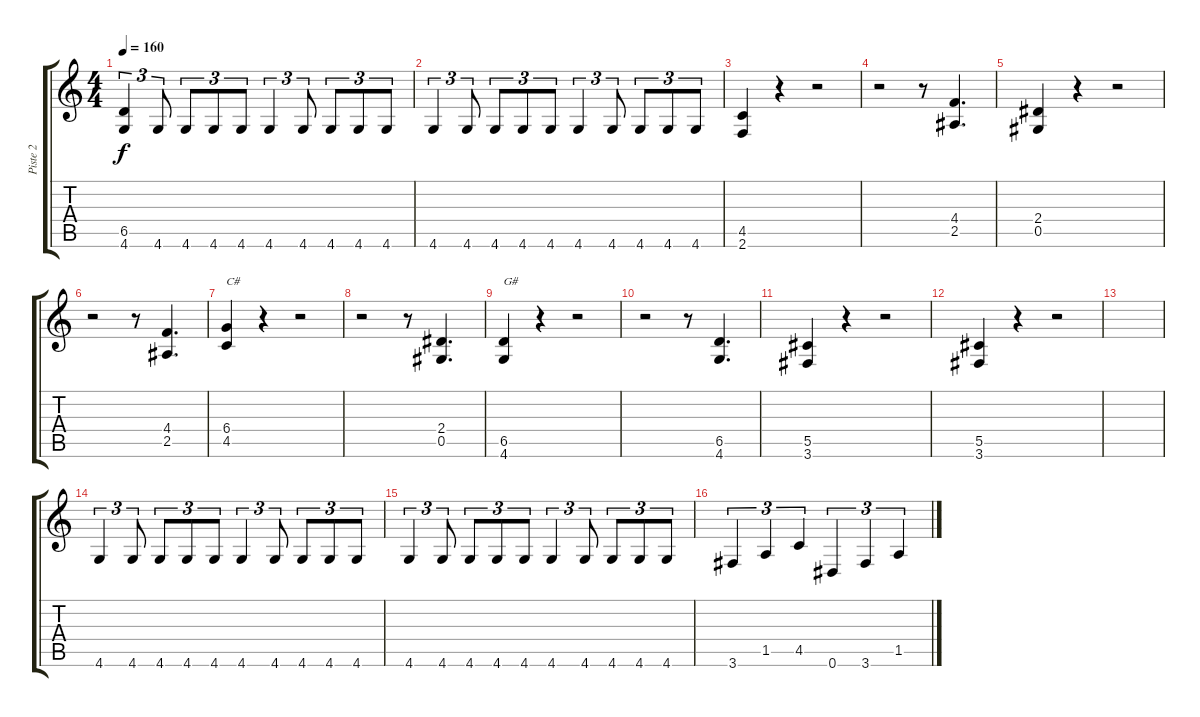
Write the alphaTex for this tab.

\track ("Piste 2" "Piste 2") {instrument distortionguitar}
\staff {score tabs}
\tuning (Eb4 Bb3 Gb3 Db3 Ab2 Eb2) {hide}
\ts (4 4)
\tempo 160
\clef g2
\ks c
(6.5 4.6).4{tu (3 2) dy f} 4.6.8{tu (3 2)} 4.6.8{tu (3 2)} 4.6.8{tu (3 2)} 4.6.8{tu (3 2)} 4.6.4{tu (3 2)} 4.6.8{tu (3 2)} 4.6.8{tu (3 2)} 4.6.8{tu (3 2)} 4.6.8{tu (3 2)} |
4.6.4{tu (3 2)} 4.6.8{tu (3 2)} 4.6.8{tu (3 2)} 4.6.8{tu (3 2)} 4.6.8{tu (3 2)} 4.6.4{tu (3 2)} 4.6.8{tu (3 2)} 4.6.8{tu (3 2)} 4.6.8{tu (3 2)} 4.6.8{tu (3 2)} |
(4.5 2.6).4 r.4 r.2 |
r.2 r.8 (4.4 2.5).4{d} |
(2.4 0.5).4 r.4 r.2 |
r.2 r.8 (4.4 2.5).4{d} |
(6.4 4.5).4{txt "C#"} r.4 r.2 |
r.2 r.8 (2.4 0.5).4{d} |
(6.5 4.6).4{txt "G#"} r.4 r.2 |
r.2 r.8 (6.5 4.6).4{d} |
(5.5 3.6).4 r.4 r.2 |
(5.5 3.6).4 r.4 r.2 |
|
4.6.4{tu (3 2)} 4.6.8{tu (3 2)} 4.6.8{tu (3 2)} 4.6.8{tu (3 2)} 4.6.8{tu (3 2)} 4.6.4{tu (3 2)} 4.6.8{tu (3 2)} 4.6.8{tu (3 2)} 4.6.8{tu (3 2)} 4.6.8{tu (3 2)} |
4.6.4{tu (3 2)} 4.6.8{tu (3 2)} 4.6.8{tu (3 2)} 4.6.8{tu (3 2)} 4.6.8{tu (3 2)} 4.6.4{tu (3 2)} 4.6.8{tu (3 2)} 4.6.8{tu (3 2)} 4.6.8{tu (3 2)} 4.6.8{tu (3 2)} |
3.6.4{tu (3 2)} 1.5.4{tu (3 2)} 4.5.4{tu (3 2)} 0.6.4{tu (3 2)} 3.6.4{tu (3 2)} 1.5.4{tu (3 2)}
